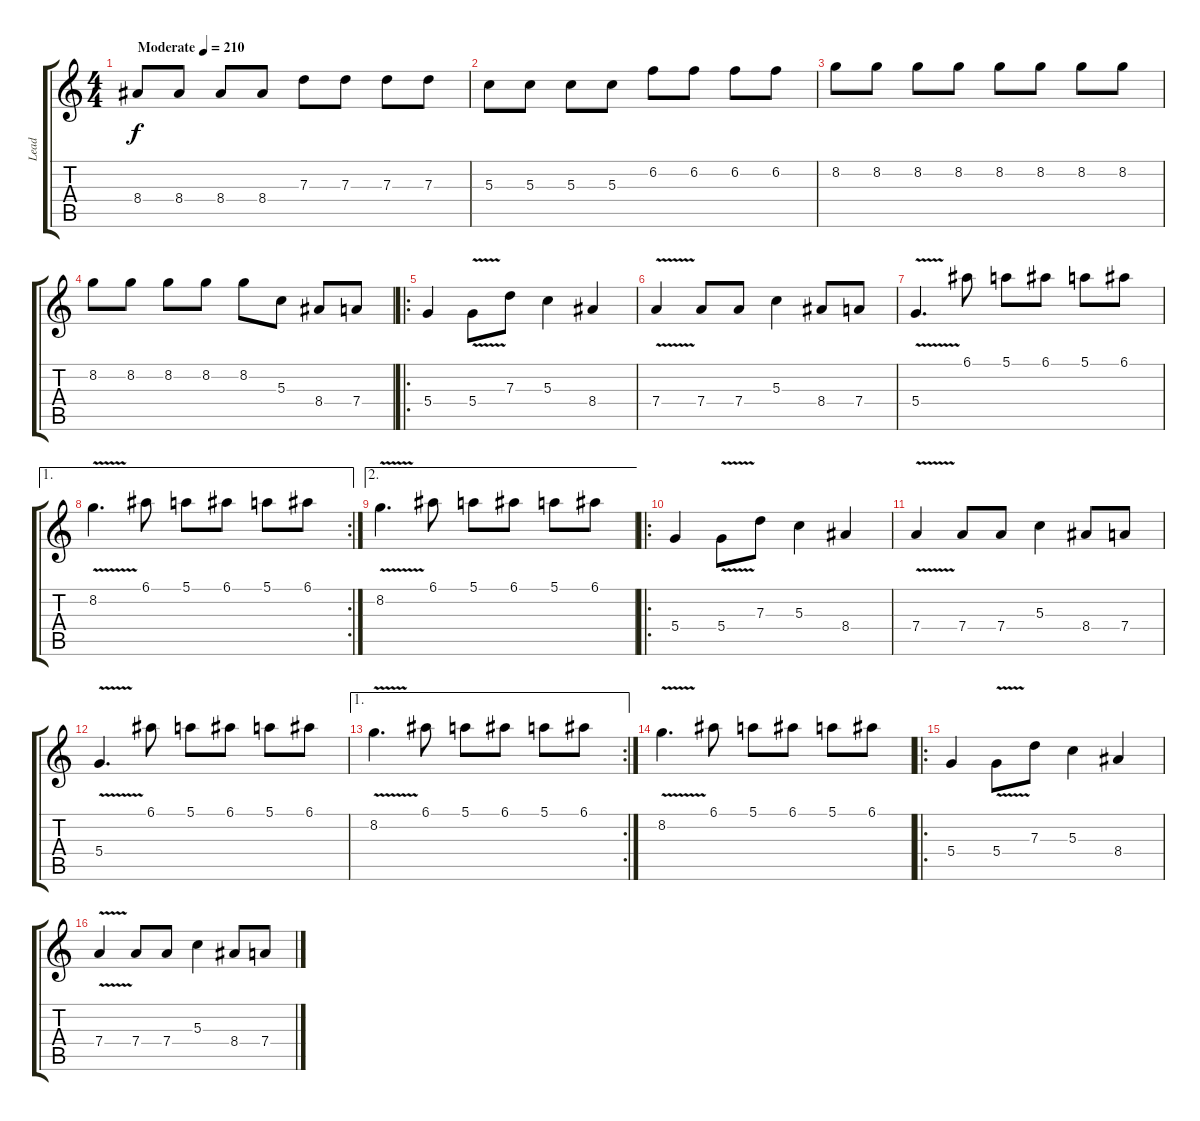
\track ("Lead" "Lead") {instrument distortionguitar}
\staff {score tabs}
\tuning (E4 B3 G3 D3 A2 E2) {hide}
\ts (4 4)
\tempo (210 "Moderate")
\clef g2
\ks c
8.4.8{dy f instrument distortionguitar} 8.4.8 8.4.8 8.4.8 7.3.8 7.3.8 7.3.8 7.3.8 |
5.3.8 5.3.8 5.3.8 5.3.8 6.2.8 6.2.8 6.2.8 6.2.8 |
8.2.8 8.2.8 8.2.8 8.2.8 8.2.8 8.2.8 8.2.8 8.2.8 |
8.2.8 8.2.8 8.2.8 8.2.8 8.2.8 5.3.8 8.4.8 7.4.8 |
\ro
5.4.4 5.4{v}.8 7.3.8 5.3.4 8.4.4 |
7.4{v}.4 7.4.8 7.4.8 5.3.4 8.4.8 7.4.8 |
5.4{v}.4{d} 6.1.8 5.1.8 6.1.8 5.1.8 6.1.8 |
\ae 1
\rc 2
8.2{v}.4{d} 6.1.8 5.1.8 6.1.8 5.1.8 6.1.8 |
\ae 2
8.2{v}.4{d} 6.1.8 5.1.8 6.1.8 5.1.8 6.1.8 |
\ro
5.4.4 5.4{v}.8 7.3.8 5.3.4 8.4.4 |
7.4{v}.4 7.4.8 7.4.8 5.3.4 8.4.8 7.4.8 |
5.4{v}.4{d} 6.1.8 5.1.8 6.1.8 5.1.8 6.1.8 |
\ae 1
\rc 2
8.2{v}.4{d} 6.1.8 5.1.8 6.1.8 5.1.8 6.1.8 |
8.2{v}.4{d} 6.1.8 5.1.8 6.1.8 5.1.8 6.1.8 |
\ro
5.4.4 5.4{v}.8 7.3.8 5.3.4 8.4.4 |
7.4{v}.4 7.4.8 7.4.8 5.3.4 8.4.8 7.4.8
